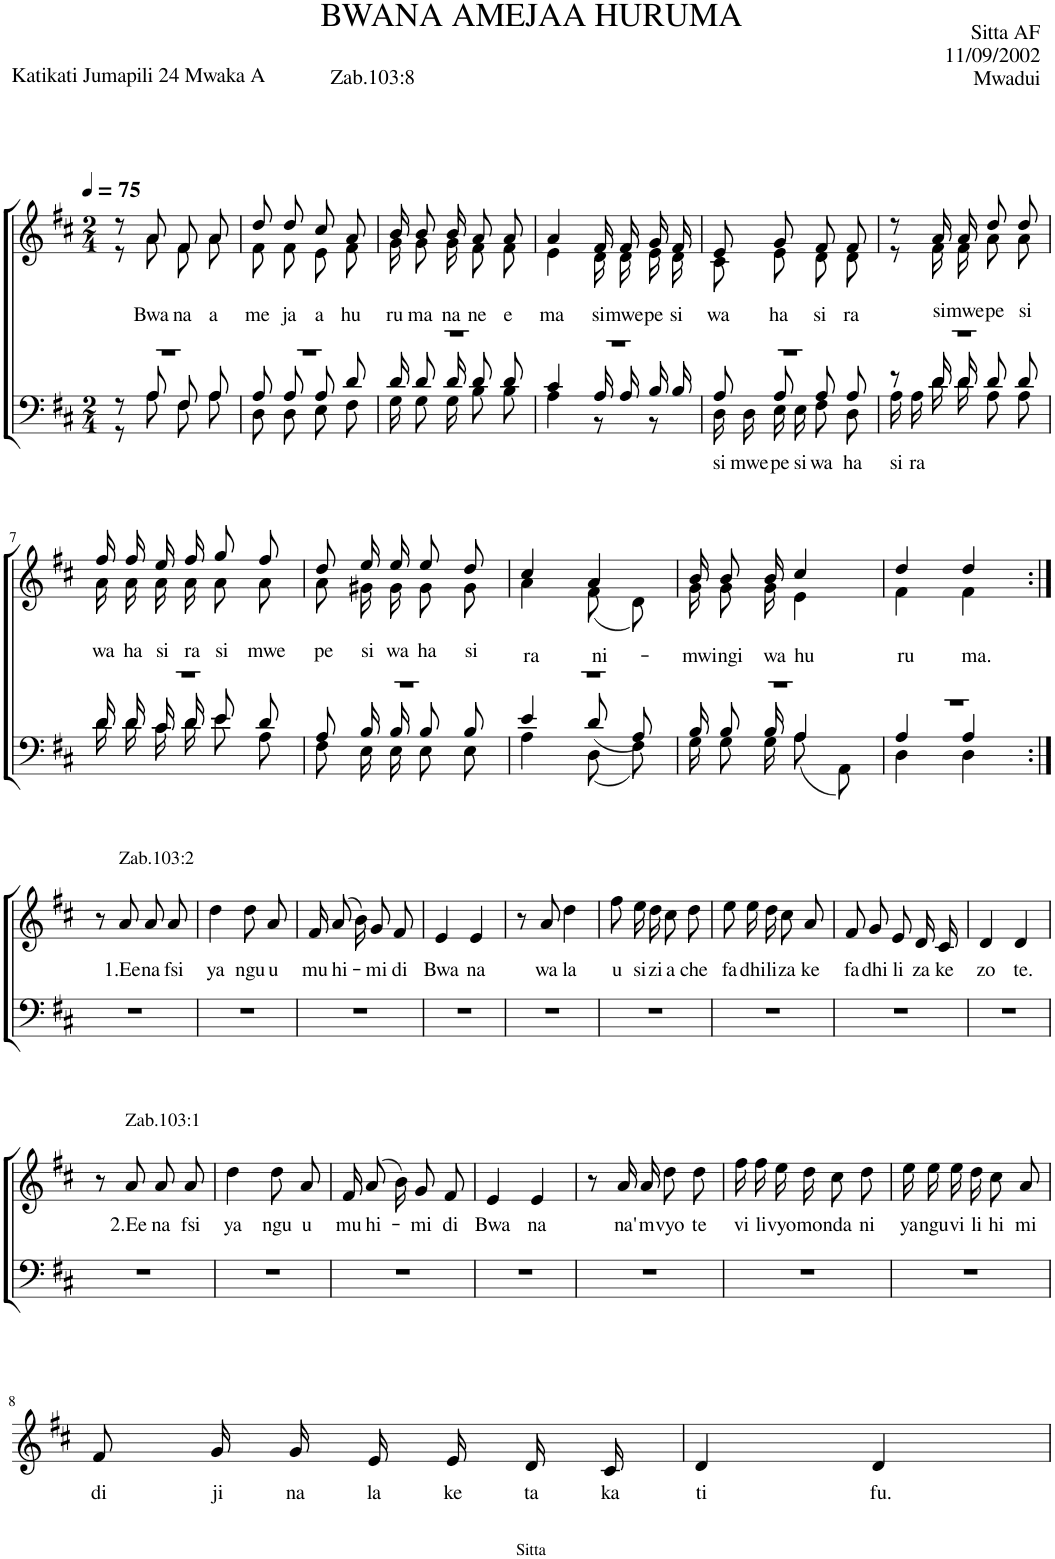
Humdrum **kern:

**kern	**text	**kern	**text
*part2	*part2	*part1	*part1
*staff2	*staff2	*staff1	*staff1
*I"Tenor/Bass	*	*I"Soprano/Alto	*
*I'Tba	*	*	*
*clefF4	*	*clefG2	*
*	*	*Trd1c2	*
*k[f#c#]	*	*k[f#c#]	*
*M2/4	*	*M2/4	*
*MM75	*	*MM75	*
=1	=1	=1	=1
*^	*	*^	*
*	*^	*	*	*	*
2r	8r	8r	.	8r	8r	.
!	!	!	!LO:LY:a	!	!	!
.	8A/	8A\	Bwa	8a/	8a\	.
!	!	!	!LO:LY:a	!	!	!
.	8F#/L	8F#\L	na	8f#/L	8f#\L	.
!	!	!	!LO:LY:a	!	!	!
.	8A/J	8A\J	a	8a/J	8a\J	.
=2	=2	=2	=2	=2	=2	=2
!	!	!	!LO:LY:a	!	!	!
2r	8A/L	8D\L	me	8dd/L	8f#\L	.
!	!	!	!LO:LY:a	!	!	!
.	8A/J	8D\J	ja	8dd/J	8f#\J	.
!	!	!	!LO:LY:a	!	!	!
.	8A/L	8E\L	a	8cc#/L	8e\L	.
!	!	!	!LO:LY:a	!	!	!
.	8d/J	8F#\J	hu	8a/J	8f#\J	.
=3	=3	=3	=3	=3	=3	=3
!	!	!	!LO:LY:a	!	!	!
2r	16d/KL	16G\KL	ru	16b/KL	16g\KL	.
!	!	!	!LO:LY:a	!	!	!
.	8d/	8G\	ma	8b/	8g\	.
!	!	!	!LO:LY:a	!	!	!
.	16d/Jk	16G\Jk	na	16b/Jk	16g\Jk	.
!	!	!	!LO:LY:a	!	!	!
.	8d/L	8B\L	ne	8a/L	8f#\L	.
!	!	!	!LO:LY:a	!	!	!
.	8d/J	8B\J	e	8a/J	8f#\J	.
=4	=4	=4	=4	=4	=4	=4
!	!	!	!LO:LY:a	!	!	!
2r	4c#/	4A\	ma	4a/	4e\	.
!	!	!	!LO:LY:a	!	!	!
.	16A/LL	8r	si	16f#/LL	16d\LL	.
!	!	!	!LO:LY:a	!	!	!
.	16A/J	.	mwe	16f#/J	16d\J	.
!	!	!	!LO:LY:a	!	!	!
.	16B/L	8r	pe	16g/L	16e\L	.
!	!	!	!LO:LY:a	!	!	!
.	16B/JJ	.	si	16f#/JJ	16d\JJ	.
=5	=5	=5	=5	=5	=5	=5
!	!	!	!LO:LY:a	!	!	!
!	!	!	!LO:LY:b	!	!	!
2r	8A/L	16D\LL	si	8e/L	8c#\L	.
!	!	!	!LO:LY:b	!	!	!
.	.	16D\J	mwe	.	.	.
!	!	!	!LO:LY:a	!	!	!
!	!	!	!LO:LY:b	!	!	!
.	8A/J	16E\L	pe	8g/J	8e\J	.
!	!	!	!LO:LY:b	!	!	!
.	.	16E\JJ	si	.	.	.
!	!	!	!LO:LY:a	!	!	!
!	!	!	!LO:LY:b	!	!	!
.	8A/L	8F#\L	wa	8f#/L	8d\L	.
!	!	!	!LO:LY:a	!	!	!
!	!	!	!LO:LY:b	!	!	!
.	8A/J	8D\J	ha	8f#/J	8d\J	.
=6	=6	=6	=6	=6	=6	=6
!	!	!	!LO:LY:b	!	!	!
2r	8r	16A\LL	si	8r	8r	.
!	!	!	!LO:LY:b	!	!	!
.	.	16A\J	ra	.	.	.
!	!	!	!LO:LY:a	!	!	!
.	16d/LL	16d\L	si	16a/LL	16f#\LL	.
!	!	!	!LO:LY:a	!	!	!
.	16d/JJ	16d\JJ	mwe	16a/JJ	16f#\JJ	.
!	!	!	!LO:LY:a	!	!	!
.	8d/L	8A\L	pe	8dd/L	8a\L	.
!	!	!	!LO:LY:a	!	!	!
.	8d/J	8A\J	si	8dd/J	8a\J	.
!!LO:LB:g=z	!!
=7	=7	=7	=7	=7	=7	=7
!	!	!	!LO:LY:a	!	!	!
2r	16d/LL	16d\LL	wa	16ff#/LL	16a\LL	.
!	!	!	!LO:LY:a	!	!	!
.	16d/J	16d\J	ha	16ff#/J	16a\J	.
!	!	!	!LO:LY:a	!	!	!
.	16c#/L	16c#\L	si	16ee/L	16a\L	.
!	!	!	!LO:LY:a	!	!	!
.	16d/JJ	16d\JJ	ra	16ff#/JJ	16a\JJ	.
!	!	!	!LO:LY:a	!	!	!
.	8e/L	8e\L	si	8gg/L	8a\L	.
!	!	!	!LO:LY:a	!	!	!
.	8d/J	8A\J	mwe	8ff#/J	8a\J	.
=8	=8	=8	=8	=8	=8	=8
!	!	!	!LO:LY:a	!	!	!
2r	8A/L	8F#\L	pe	8dd/L	8a\L	.
!	!	!	!LO:LY:a	!	!	!
.	16B/L	16E\L	si	16ee/L	16g#X\L	.
!	!	!	!LO:LY:a	!	!	!
.	16B/JJ	16E\JJ	wa	16ee/JJ	16g#\JJ	.
!	!	!	!LO:LY:a	!	!	!
.	8B/L	8E\L	ha	8ee/L	8g#\L	.
!	!	!	!LO:LY:a	!	!	!
.	8B/J	8E\J	si	8dd/J	8g#\J	.
=9	=9	=9	=9	=9	=9	=9
!	!	!	!LO:LY:a	!	!	!
2r	4e/	4A\	ra	4cc#/	4a\	.
!	!	!	!LO:LY:a	!	!	!
.	(8d/L	(8D\L	ni-	4a/	(8f#\L	.
.	8A/J)	8F#\J)	.	.	8d\J)	.
=10	=10	=10	=10	=10	=10	=10
!	!	!	!LO:LY:a	!	!	!
2r	16B/KL	16G\KL	-mwi	16b/KL	16g\KL	.
!	!	!	!LO:LY:a	!	!	!
.	8B/	8G\	ngi	8b/	8g\	.
!	!	!	!LO:LY:a	!	!	!
.	16B/Jk	16G\Jk	wa	16b/Jk	16g\Jk	.
!	!	!	!LO:LY:a	!	!	!
.	4A/	(8A\L	hu	4cc#/	4e\	.
.	.	8AA\J)	.	.	.	.
=11	=11	=11	=11	=11	=11	=11
!	!	!	!LO:LY:a	!	!	!
2r	4A/	4D\	ru	4dd/	4f#\	.
!	!	!	!LO:LY:a	!	!	!
.	4A/	4D\	ma.	4dd/	4f#\	.
*v	*v	*v	*	*	*	*
*	*	*v	*v	*
!!LO:LB:g=z
=1:|!	=1:|!	=1:|!	=1:|!
2r	.	8r	.
!	!	!LO:TX:a:t=Zab.103&colon;2	!
!	!	!	!LO:LY:b
.	.	8a/	1.Ee
!	!	!	!LO:LY:b
.	.	8a/L	na
!	!	!	!LO:LY:b
.	.	8a/J	fsi
=2	=2	=2	=2
!	!	!	!LO:LY:b
2r	.	4dd\	ya
!	!	!	!LO:LY:b
.	.	8dd\L	ngu
!	!	!	!LO:LY:b
.	.	8a\J	u
=3	=3	=3	=3
!	!	!	!LO:LY:b
2r	.	16f#/KL	mu
!	!	!	!LO:LY:b
.	.	(8a/	hi-
.	.	16b/Jk)	.
!	!	!	!LO:LY:b
.	.	8g/L	-mi
!	!	!	!LO:LY:b
.	.	8f#/J	di
=4	=4	=4	=4
!	!	!	!LO:LY:b
2r	.	4e/	Bwa
!	!	!	!LO:LY:b
.	.	4e/	na
=5	=5	=5	=5
2r	.	8r	.
!	!	!	!LO:LY:b
.	.	8a/	wa
!	!	!	!LO:LY:b
.	.	4dd\	la
=6	=6	=6	=6
!	!	!	!LO:LY:b
2r	.	8ff#\L	u
!	!	!	!LO:LY:b
.	.	16ee\L	si
!	!	!	!LO:LY:b
.	.	16dd\JJ	zi
!	!	!	!LO:LY:b
.	.	8cc#\L	a
!	!	!	!LO:LY:b
.	.	8dd\J	che
=7	=7	=7	=7
!	!	!	!LO:LY:b
2r	.	8ee\L	fa
!	!	!	!LO:LY:b
.	.	16ee\L	dhi
!	!	!	!LO:LY:b
.	.	16dd\JJ	li
!	!	!	!LO:LY:b
.	.	8cc#\L	za
!	!	!	!LO:LY:b
.	.	8a\J	ke
=8	=8	=8	=8
!	!	!	!LO:LY:b
2r	.	8f#/L	fa
!	!	!	!LO:LY:b
.	.	8g/J	dhi
!	!	!	!LO:LY:b
.	.	8e/L	li
!	!	!	!LO:LY:b
.	.	16d/L	za
!	!	!	!LO:LY:b
.	.	16c#/JJ	ke
=9	=9	=9	=9
!	!	!	!LO:LY:b
2r	.	4d/	zo
!	!	!	!LO:LY:b
.	.	4d/	te.
!!LO:LB:g=z
=1	=1	=1	=1
2r	.	8r	.
!	!	!LO:TX:a:t=Zab.103&colon;1	!
!	!	!	!LO:LY:b
.	.	8a/	2.Ee
!	!	!	!LO:LY:b
.	.	8a/L	na
!	!	!	!LO:LY:b
.	.	8a/J	fsi
=2	=2	=2	=2
!	!	!	!LO:LY:b
2r	.	4dd\	ya
!	!	!	!LO:LY:b
.	.	8dd\L	ngu
!	!	!	!LO:LY:b
.	.	8a\J	u
=3	=3	=3	=3
!	!	!	!LO:LY:b
2r	.	16f#/KL	mu
!	!	!	!LO:LY:b
.	.	(8a/	hi-
.	.	16b/Jk)	.
!	!	!	!LO:LY:b
.	.	8g/L	-mi
!	!	!	!LO:LY:b
.	.	8f#/J	di
=4	=4	=4	=4
!	!	!	!LO:LY:b
2r	.	4e/	Bwa
!	!	!	!LO:LY:b
.	.	4e/	na
=5	=5	=5	=5
2r	.	8r	.
!	!	!	!LO:LY:b
.	.	16a/LL	na'
!	!	!	!LO:LY:b
.	.	16a/JJ	m
!	!	!	!LO:LY:b
.	.	8dd\L	vyo
!	!	!	!LO:LY:b
.	.	8dd\J	te
=6	=6	=6	=6
!	!	!	!LO:LY:b
2r	.	16ff#\LL	vi
!	!	!	!LO:LY:b
.	.	16ff#\J	li
!	!	!	!LO:LY:b
.	.	16ee\L	vyo
!	!	!	!LO:LY:b
.	.	16dd\JJ	mo
!	!	!	!LO:LY:b
.	.	8cc#\L	nda
!	!	!	!LO:LY:b
.	.	8dd\J	ni
=7	=7	=7	=7
!	!	!	!LO:LY:b
2r	.	16ee\LL	ya
!	!	!	!LO:LY:b
.	.	16ee\J	ngu
!	!	!	!LO:LY:b
.	.	16ee\L	vi
!	!	!	!LO:LY:b
.	.	16dd\JJ	li
!	!	!	!LO:LY:b
.	.	8cc#\L	hi
!	!	!	!LO:LY:b
.	.	8a\J	mi
!!LO:LB:g=z
=8	=8	=8	=8
!	!	!	!LO:LY:b
2r	.	8f#/L	di
!	!	!	!LO:LY:b
.	.	16g/L	ji
!	!	!	!LO:LY:b
.	.	16g/JJ	na
!	!	!	!LO:LY:b
.	.	16e/LL	la
!	!	!	!LO:LY:b
.	.	16e/J	ke
!	!	!	!LO:LY:b
.	.	16d/L	ta
!	!	!	!LO:LY:b
.	.	16c#/JJ	ka
=9	=9	=9	=9
!	!	!	!LO:LY:b
2r	.	4d/	ti
!	!	!	!LO:LY:b
.	.	4d/	fu.
=	=	=	=
*-	*-	*-	*-
